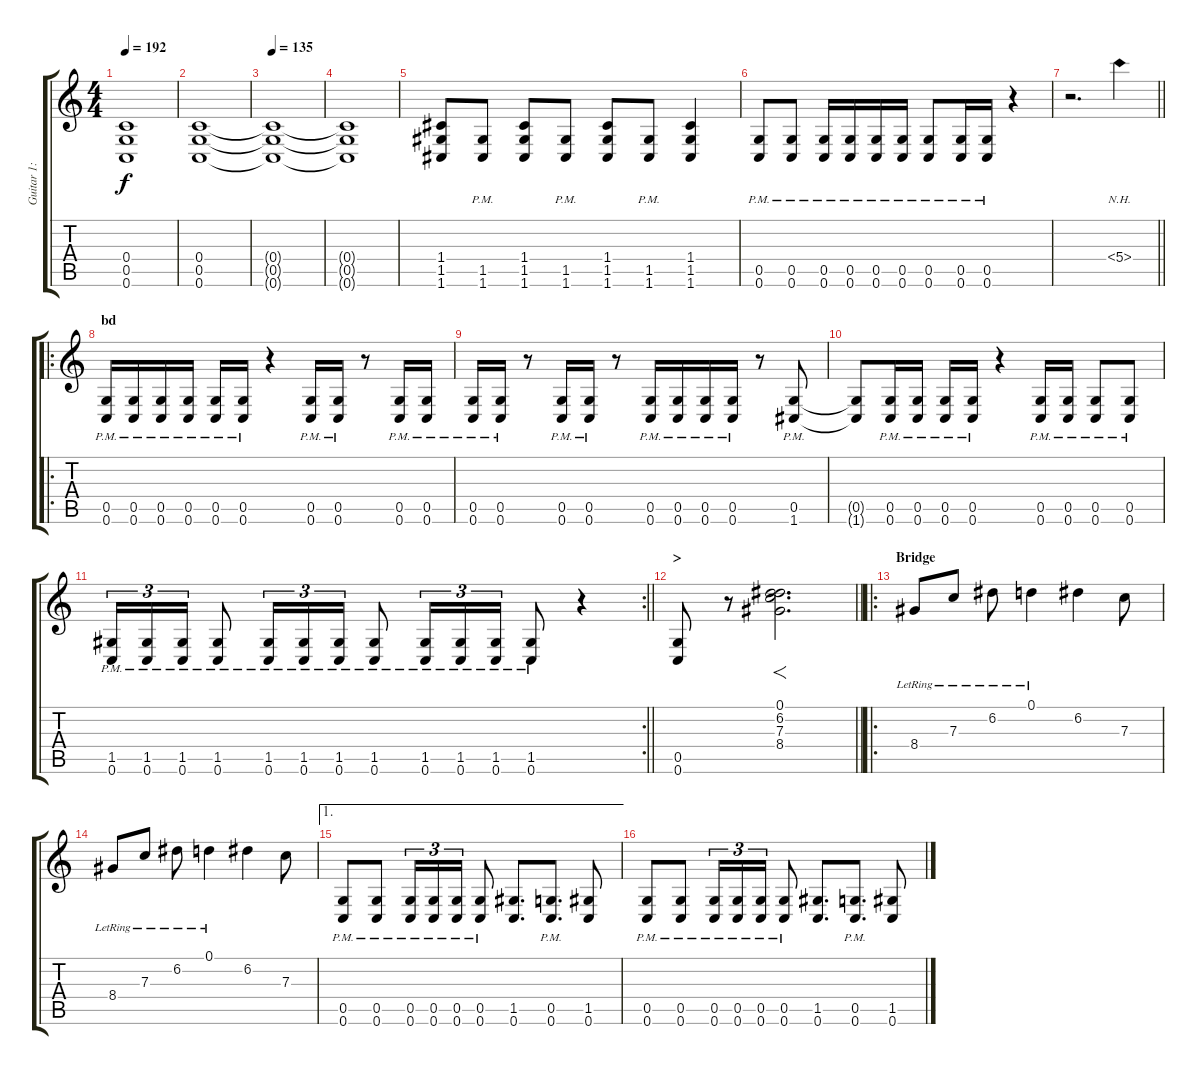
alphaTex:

\track ("Guitar 1: Johan" "Guitar 1: ") {instrument overdrivenguitar}
\staff {score tabs}
\tuning (D4 A3 F3 C3 G2 C2) {hide}
\ts (4 4)
\tempo 192
\clef g2
\ks c
(0.4{t} 0.5{t} 0.6{t}).1{dy f} |
(0.4 0.5 0.6).1 |
\tempo 135
(0.4{t} 0.5{t} 0.6{t}).1 |
(0.4{t} 0.5{t} 0.6{t}).1 |
(1.4 1.5 1.6).8 (1.5{pm} 1.6).8 (1.4 1.5 1.6).8 (1.5{pm} 1.6).8 (1.4 1.5 1.6).8 (1.5{pm} 1.6).8 (1.4 1.5 1.6).4 |
(0.5{pm} 0.6).8 (0.5{pm} 0.6).8 (0.5{pm} 0.6).16 (0.5{pm} 0.6).16 (0.5{pm} 0.6).16 (0.5{pm} 0.6).16 (0.5{pm} 0.6).8 (0.5{pm} 0.6).16 (0.5{pm} 0.6).16 r.4 |
\barLineRight lightlight
r.2{d} 5.4{nh}.4 |
\ro
\section ("" "bd")
(0.5{pm} 0.6).16 (0.5{pm} 0.6).16 (0.5{pm} 0.6).16 (0.5{pm} 0.6).16 (0.5{pm} 0.6).16 (0.5{pm} 0.6).16 r.4 (0.5{pm} 0.6).16 (0.5{pm} 0.6).16 r.8 (0.5{pm} 0.6).16 (0.5{pm} 0.6).16 |
(0.5{pm} 0.6).16 (0.5{pm} 0.6).16 r.8 (0.5{pm} 0.6).16 (0.5{pm} 0.6).16 r.8 (0.5{pm} 0.6).16 (0.5{pm} 0.6).16 (0.5{pm} 0.6).16 (0.5{pm} 0.6).16 r.8 (0.5{pm} 1.6).8 |
(0.5{t} 1.6{t}).8 (0.5{pm} 0.6).16 (0.5{pm} 0.6).16 (0.5{pm} 0.6).16 (0.5{pm} 0.6).16 r.4 (0.5{pm} 0.6).16 (0.5{pm} 0.6).16 (0.5{pm} 0.6).8 (0.5{pm} 0.6).8 |
\rc 2
\barLineRight lightlight
(1.5{pm} 0.6).16{tu (3 2)} (1.5{pm} 0.6).16{tu (3 2)} (1.5{pm} 0.6).16{tu (3 2)} (1.5{pm} 0.6).8 (1.5{pm} 0.6).16{tu (3 2)} (1.5{pm} 0.6).16{tu (3 2)} (1.5{pm} 0.6).16{tu (3 2)} (1.5{pm} 0.6).8 (1.5{pm} 0.6).16{tu (3 2)} (1.5{pm} 0.6).16{tu (3 2)} (1.5{pm} 0.6).16{tu (3 2)} (1.5{pm} 0.6).8 r.4 |
\section ("" ">")
\barLineRight lightlight
(0.5 0.6).8 r.8 (0.1 6.2 7.3 8.4).2{f d} |
\ro
\section ("" "Bridge")
8.4{lr}.8 7.3{lr}.8 6.2{lr}.8 0.1{lr}.4 6.2.4 7.3.8 |
8.4{lr}.8 7.3{lr}.8 6.2{lr}.8 0.1{lr}.4 6.2.4 7.3.8 |
\ae 1
(0.5{pm} 0.6).8 (0.5{pm} 0.6).8 (0.5{pm} 0.6).16{tu (3 2)} (0.5{pm} 0.6).16{tu (3 2)} (0.5{pm} 0.6).16{tu (3 2)} (0.5{pm} 0.6).8 (1.5 0.6).8{d} (0.5{pm} 0.6).8{d} (1.5 0.6).8 |
(0.5{pm} 0.6).8 (0.5{pm} 0.6).8 (0.5{pm} 0.6).16{tu (3 2)} (0.5{pm} 0.6).16{tu (3 2)} (0.5{pm} 0.6).16{tu (3 2)} (0.5{pm} 0.6).8 (1.5 0.6).8{d} (0.5{pm} 0.6).8{d} (1.5 0.6).8
